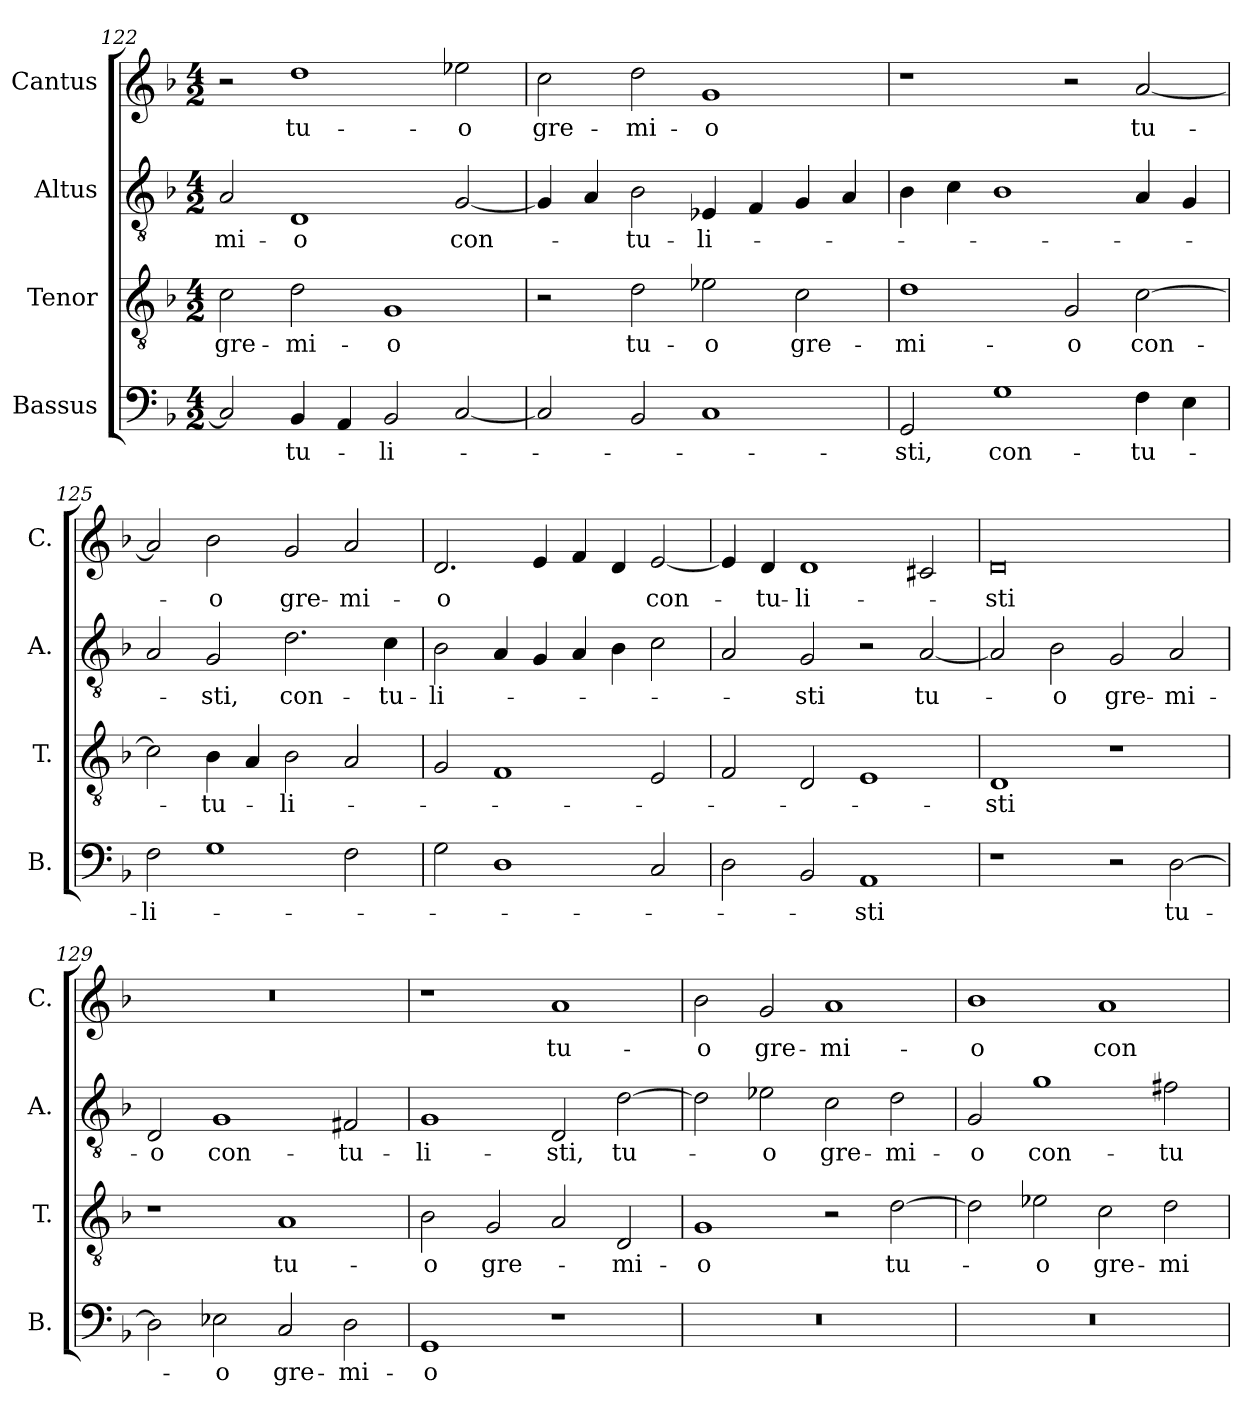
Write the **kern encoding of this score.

**kern	**text	**kern	**text	**kern	**text	**kern	**text
*part4	*part4	*part3	*part3	*part2	*part2	*part1	*part1
*staff4	*staff4	*staff3	*staff3	*staff2	*staff2	*staff1	*staff1
*I"Bassus	*	*I"Tenor	*	*I"Altus	*	*I"Cantus	*
*I'B.	*	*I'T.	*	*I'A.	*	*I'C.	*
*clefF4	*	*clefGv2	*	*clefGv2	*	*clefG2	*
*k[b-]	*	*k[b-]	*	*k[b-]	*	*k[b-]	*
*M4/2	*	*M4/2	*	*M4/2	*	*M4/2	*
=122	=122	=122	=122	=122	=122	=122	=122
2C/]	.	2c\	gre-	2A/	-mi-	2r	.
4BB-/	-tu-	2d\	-mi-	1D	-o	1dd	tu-
4AA/	.	.	.	.	.	.	.
2BB-/	-li-	1G	-o	.	.	.	.
[2C/	.	.	.	[2G/	con-	2ee-X\	-o
!!LO:PB:g=z
=123	=123	=123	=123	=123	=123	=123	=123
2C/]	.	2r	.	4G/]	.	2cc\	gre-
.	.	.	.	4A/	.	.	.
2BB-/	.	2d\	tu-	2B-\	-tu-	2dd\	-mi-
1C	.	2e-X\	-o	4E-X/	-li-	1g	-o
.	.	.	.	4F/	.	.	.
.	.	2c\	gre-	4G/	.	.	.
.	.	.	.	4A/	.	.	.
=124	=124	=124	=124	=124	=124	=124	=124
2GG/	-sti,	1d	-mi-	4B-\	.	1r	.
.	.	.	.	4c\	.	.	.
1G	con-	.	.	1B-	.	.	.
.	.	2G/	-o	.	.	2r	.
4F\	-tu-	[2c\	con-	4A/	.	[2a/	tu-
4E\	.	.	.	4G/	.	.	.
=125	=125	=125	=125	=125	=125	=125	=125
2F\	-li-	2c\]	.	2A/	.	2a/]	.
1G	.	4B-\	-tu-	2G/	-sti,	2b-\	-o
.	.	4A/	.	.	.	.	.
.	.	2B-\	-li-	2.d\	con-	2g/	gre-
2F\	.	2A/	.	.	.	2a/	-mi-
.	.	.	.	4c\	-tu-	.	.
=126	=126	=126	=126	=126	=126	=126	=126
2G\	.	2G/	.	2B-\	-li-	2.d/	-o
1D	.	1F	.	4A/	.	.	.
.	.	.	.	4G/	.	4e/	.
.	.	.	.	4A/	.	4f/	.
.	.	.	.	4B-\	.	4d/	.
2C/	.	2E/	.	2c\	.	[2e/	con-
!!LO:LB:g=z
=127	=127	=127	=127	=127	=127	=127	=127
2D\	.	2F/	.	2A/	.	4e/]	.
.	.	.	.	.	.	4d/	-tu-
2BB-/	.	2D/	.	2G/	-sti	1d	-li-
1AA	-sti	1E	.	2r	.	.	.
.	.	.	.	[2A/	tu-	2c#X/	.
=128	=128	=128	=128	=128	=128	=128	=128
1r	.	1D	-sti	2A/]	.	0d	-sti
.	.	.	.	2B-\	-o	.	.
2r	.	1r	.	2G/	gre-	.	.
[2D\	tu-	.	.	2A/	-mi-	.	.
=129	=129	=129	=129	=129	=129	=129	=129
2D\]	.	1r	.	2D/	-o	0r	.
2E-X\	-o	.	.	1G	con-	.	.
2C/	gre-	1A	tu-	.	.	.	.
2D\	-mi-	.	.	2F#X/	-tu-	.	.
=130	=130	=130	=130	=130	=130	=130	=130
1GG	-o	2B-\	-o	1G	-li-	1r	.
.	.	2G/	gre-	.	.	.	.
1r	.	2A/	.	2D/	-sti,	1a	tu-
.	.	2D/	-mi-	[2d\	tu-	.	.
=131	=131	=131	=131	=131	=131	=131	=131
0r	.	1G	-o	2d\]	.	2b-\	-o
.	.	.	.	2e-X\	-o	2g/	gre-
.	.	2r	.	2c\	gre-	1a	-mi-
.	.	[2d\	tu-	2d\	-mi-	.	.
!!LO:LB:g=z
=132	=132	=132	=132	=132	=132	=132	=132
0r	.	2d\]	.	2G/	-o	1b-	-o
.	.	2e-X\	-o	1g	con-	.	.
.	.	2c\	gre-	.	.	1a	con-
.	.	2d\	-mi-	2f#X\	-tu-	.	.
=	=	=	=	=	=	=	=
*-	*-	*-	*-	*-	*-	*-	*-
